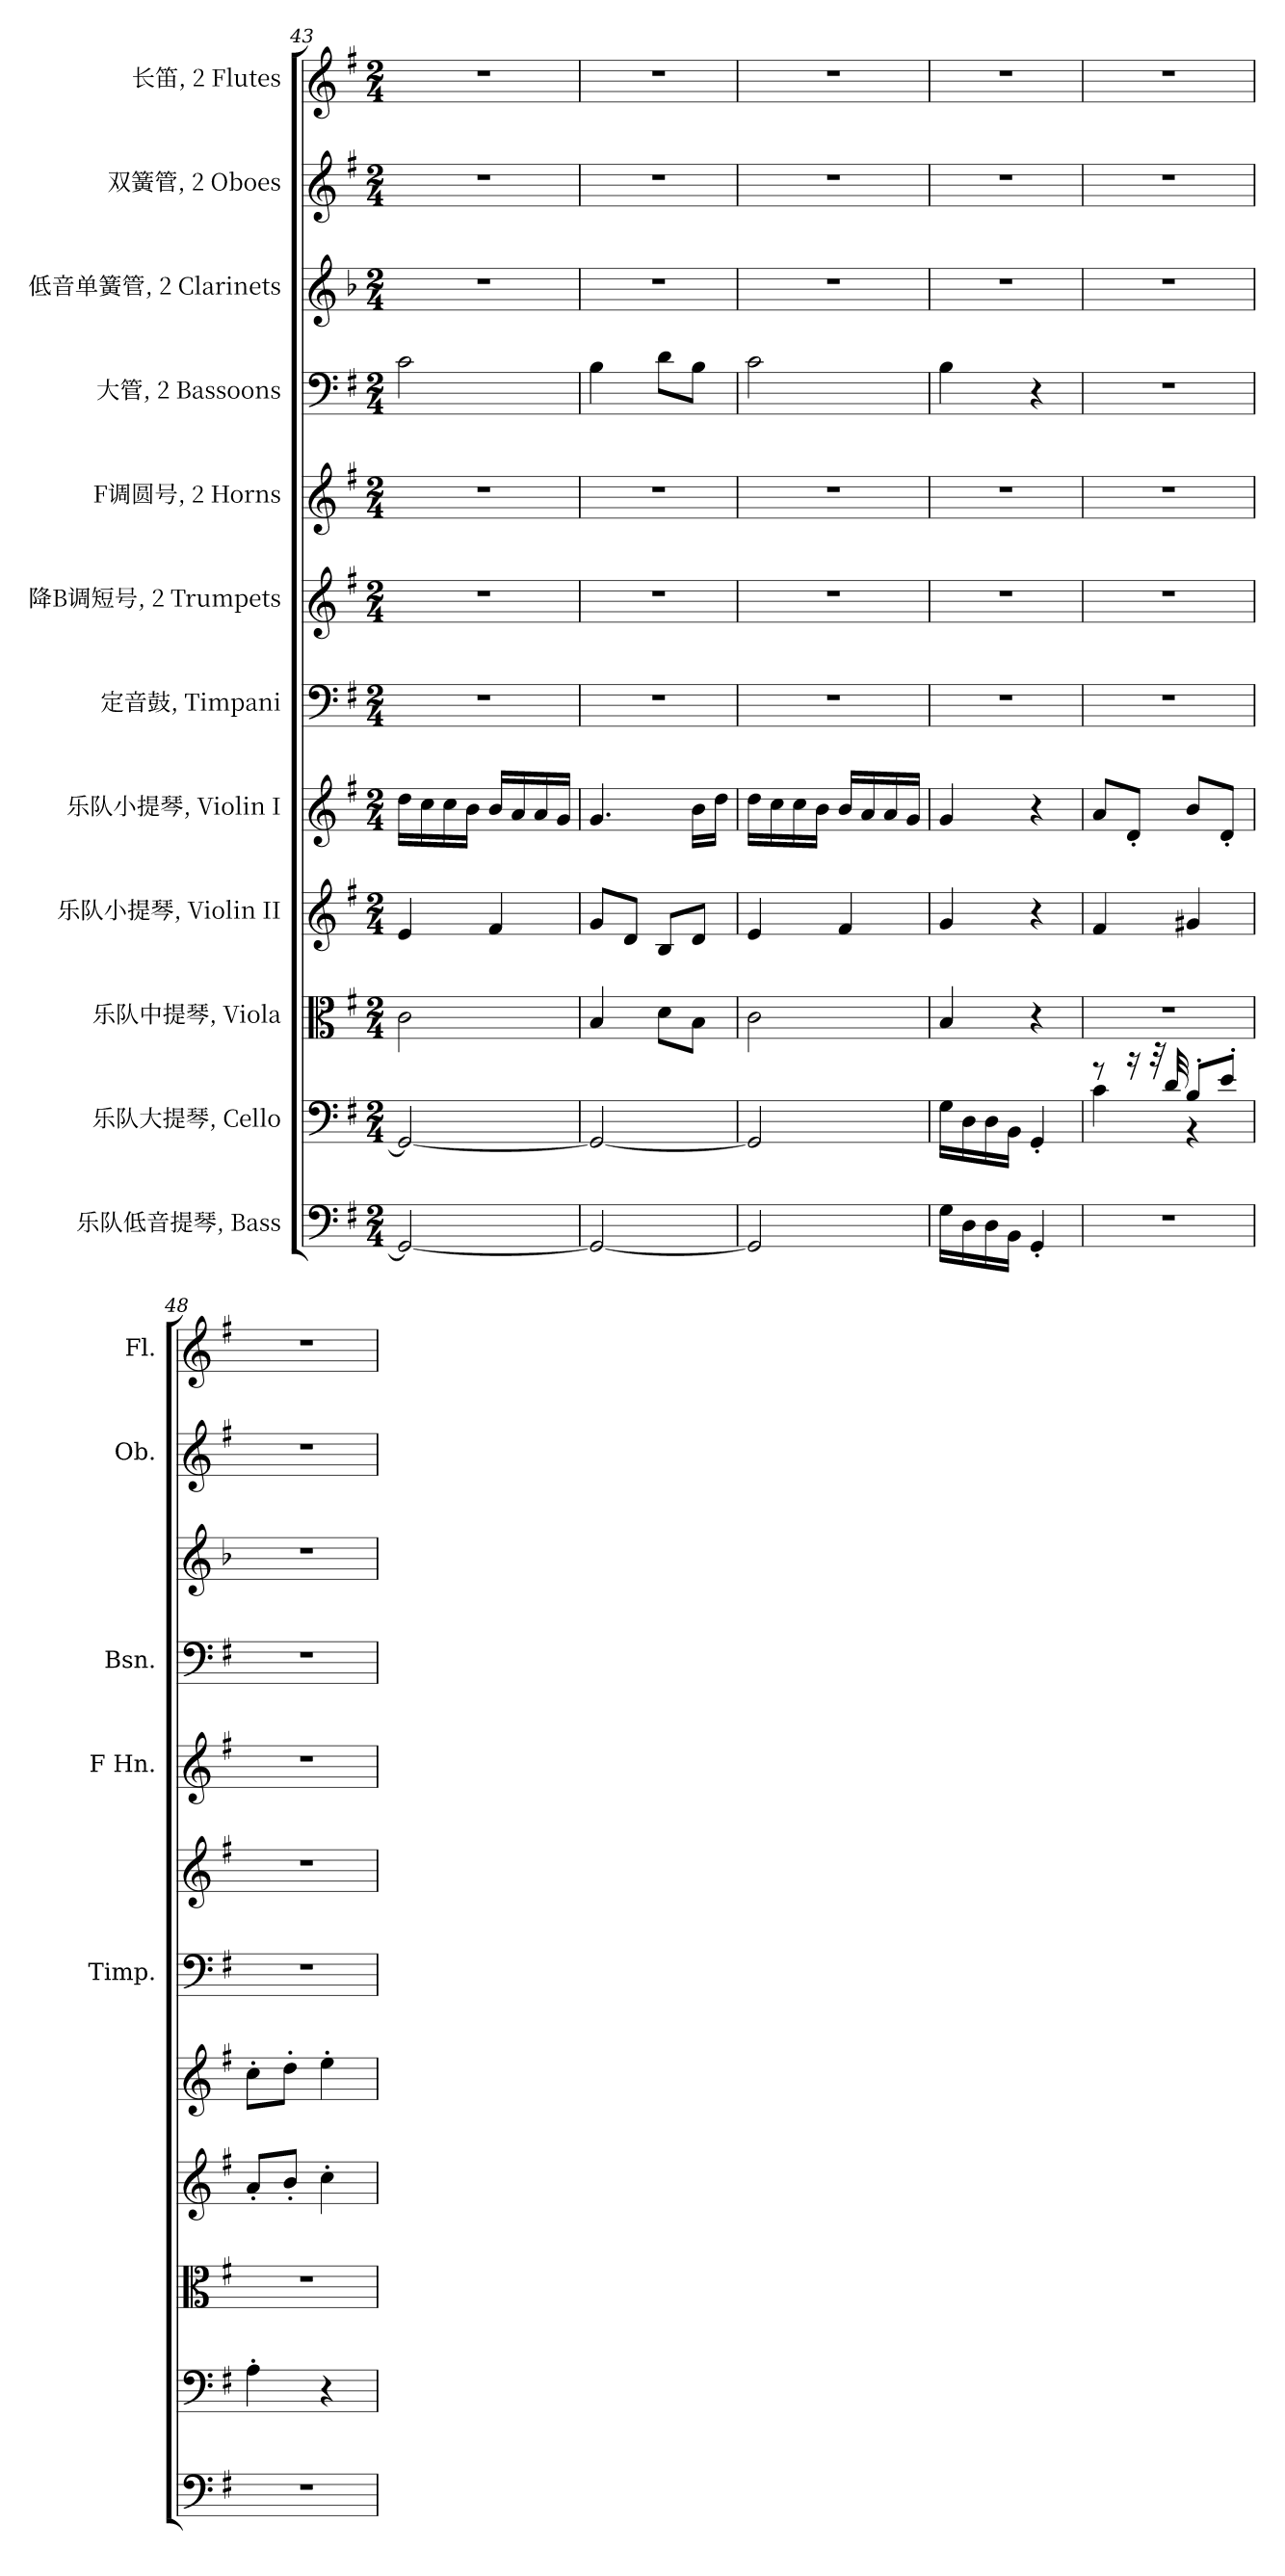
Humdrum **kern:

**kern	**kern	**kern	**kern	**kern	**kern	**kern	**kern	**kern	**kern	**kern	**kern
*part12	*part11	*part10	*part9	*part8	*part7	*part6	*part5	*part4	*part3	*part2	*part1
*staff12	*staff11	*staff10	*staff9	*staff8	*staff7	*staff6	*staff5	*staff4	*staff3	*staff2	*staff1
*I"乐队低音提琴, Bass	*I"乐队大提琴, Cello	*I"乐队中提琴, Viola	*I"乐队小提琴, Violin II	*I"乐队小提琴, Violin I	*I"定音鼓, Timpani	*I"降B调短号, 2 Trumpets	*I"F调圆号, 2 Horns	*I"大管, 2 Bassoons	*I"低音单簧管, 2 Clarinets	*I"双簧管, 2 Oboes	*I"长笛, 2 Flutes
*	*	*	*	*	*I'Timp.	*	*I'F Hn.	*I'Bsn.	*	*I'Ob.	*I'Fl.
*clefF4	*clefF4	*clefC3	*clefG2	*clefG2	*clefF4	*clefG2	*clefG2	*clefF4	*clefG2	*clefG2	*clefG2
*ITrd7c12	*	*	*	*	*	*ITrd1c2	*ITrd4c7	*	*ITrd8c14	*	*
*k[f#]	*k[f#]	*k[f#]	*k[f#]	*k[f#]	*k[f#]	*k[b-]	*k[]	*k[f#]	*k[b-]	*k[f#]	*k[f#]
*M2/4	*M2/4	*M2/4	*M2/4	*M2/4	*M2/4	*M2/4	*M2/4	*M2/4	*M2/4	*M2/4	*M2/4
=43	=43	=43	=43	=43	=43	=43	=43	=43	=43	=43	=43
2GGG/_	2GG/_	2c\	4e/	16dd\LL	2r	2r	2r	2c\	2r	2r	2r
.	.	.	.	16cc\	.	.	.	.	.	.	.
.	.	.	.	16cc\	.	.	.	.	.	.	.
.	.	.	.	16b\JJ	.	.	.	.	.	.	.
.	.	.	4f#/	16b/LL	.	.	.	.	.	.	.
.	.	.	.	16a/	.	.	.	.	.	.	.
.	.	.	.	16a/	.	.	.	.	.	.	.
.	.	.	.	16g/JJ	.	.	.	.	.	.	.
=44	=44	=44	=44	=44	=44	=44	=44	=44	=44	=44	=44
2GGG/_	2GG/_	4B/	8g/L	4.g/	2r	2r	2r	4B\	2r	2r	2r
.	.	.	8d/J	.	.	.	.	.	.	.	.
.	.	8d\L	8B/L	.	.	.	.	8d\L	.	.	.
.	.	8B\J	8d/J	16b\LL	.	.	.	8B\J	.	.	.
.	.	.	.	16dd\JJ	.	.	.	.	.	.	.
=45	=45	=45	=45	=45	=45	=45	=45	=45	=45	=45	=45
2GGG/]	2GG/]	2c\	4e/	16dd\LL	2r	2r	2r	2c\	2r	2r	2r
.	.	.	.	16cc\	.	.	.	.	.	.	.
.	.	.	.	16cc\	.	.	.	.	.	.	.
.	.	.	.	16b\JJ	.	.	.	.	.	.	.
.	.	.	4f#/	16b/LL	.	.	.	.	.	.	.
.	.	.	.	16a/	.	.	.	.	.	.	.
.	.	.	.	16a/	.	.	.	.	.	.	.
.	.	.	.	16g/JJ	.	.	.	.	.	.	.
=46	=46	=46	=46	=46	=46	=46	=46	=46	=46	=46	=46
16GG\LL	16G\LL	4B/	4g/	4g/	2r	2r	2r	4B\	2r	2r	2r
16DD\	16D\	.	.	.	.	.	.	.	.	.	.
16DD\	16D\	.	.	.	.	.	.	.	.	.	.
16BBB\JJ	16BB\JJ	.	.	.	.	.	.	.	.	.	.
4GGG'/	4GG'/	4r	4r	4r	.	.	.	4r	.	.	.
=47	=47	=47	=47	=47	=47	=47	=47	=47	=47	=47	=47
*	*^	*	*	*	*	*	*	*	*	*	*
2r	8r	4c\	2r	4f#/	8a/L	2r	2r	2r	2r	2r	2r	2r
.	16r	.	.	.	8d'/J	.	.	.	.	.	.	.
.	32r	.	.	.	.	.	.	.	.	.	.	.
.	32d/	.	.	.	.	.	.	.	.	.	.	.
.	8B'/L	4r	.	4g#X/	8b/L	.	.	.	.	.	.	.
.	8e'/J	.	.	.	8d'/J	.	.	.	.	.	.	.
*	*v	*v	*	*	*	*	*	*	*	*	*	*
!!LO:PB:g=z
=48	=48	=48	=48	=48	=48	=48	=48	=48	=48	=48	=48
2r	4A'\	2r	8a'/L	8cc'\L	2r	2r	2r	2r	2r	2r	2r
.	.	.	8b'/J	8dd'\J	.	.	.	.	.	.	.
.	4r	.	4cc'\	4ee'\	.	.	.	.	.	.	.
=	=	=	=	=	=	=	=	=	=	=	=
*-	*-	*-	*-	*-	*-	*-	*-	*-	*-	*-	*-
